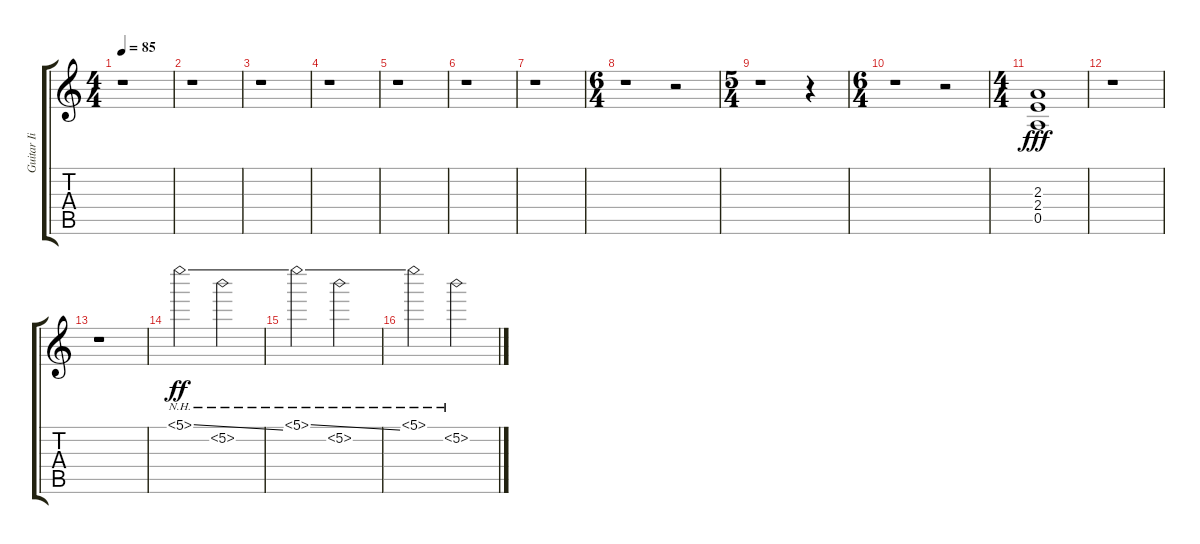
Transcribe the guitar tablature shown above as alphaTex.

\track ("Guitar Ii" "Guitar Ii") {instrument distortionguitar}
\staff {score tabs}
\tuning (E4 B3 G3 D3 A2 E2) {hide}
\ts (4 4)
\tempo 85
\clef g2
\ks c
r.1{dy ff} |
r.1 |
r.1 |
r.1 |
r.1 |
r.1 |
r.1 |
\ts (6 4)
r.1 r.2 |
\ts (5 4)
r.1 r.4 |
\ts (6 4)
r.1 r.2 |
\ts (4 4)
(2.3 2.4 0.5).1{dy fff} |
r.1 |
r.1 |
5.1{nh ss}.2{dy ff} 5.2{nh}.2 |
5.1{nh ss}.2 5.2{nh}.2 |
5.1{nh ss}.2 5.2{nh}.2
